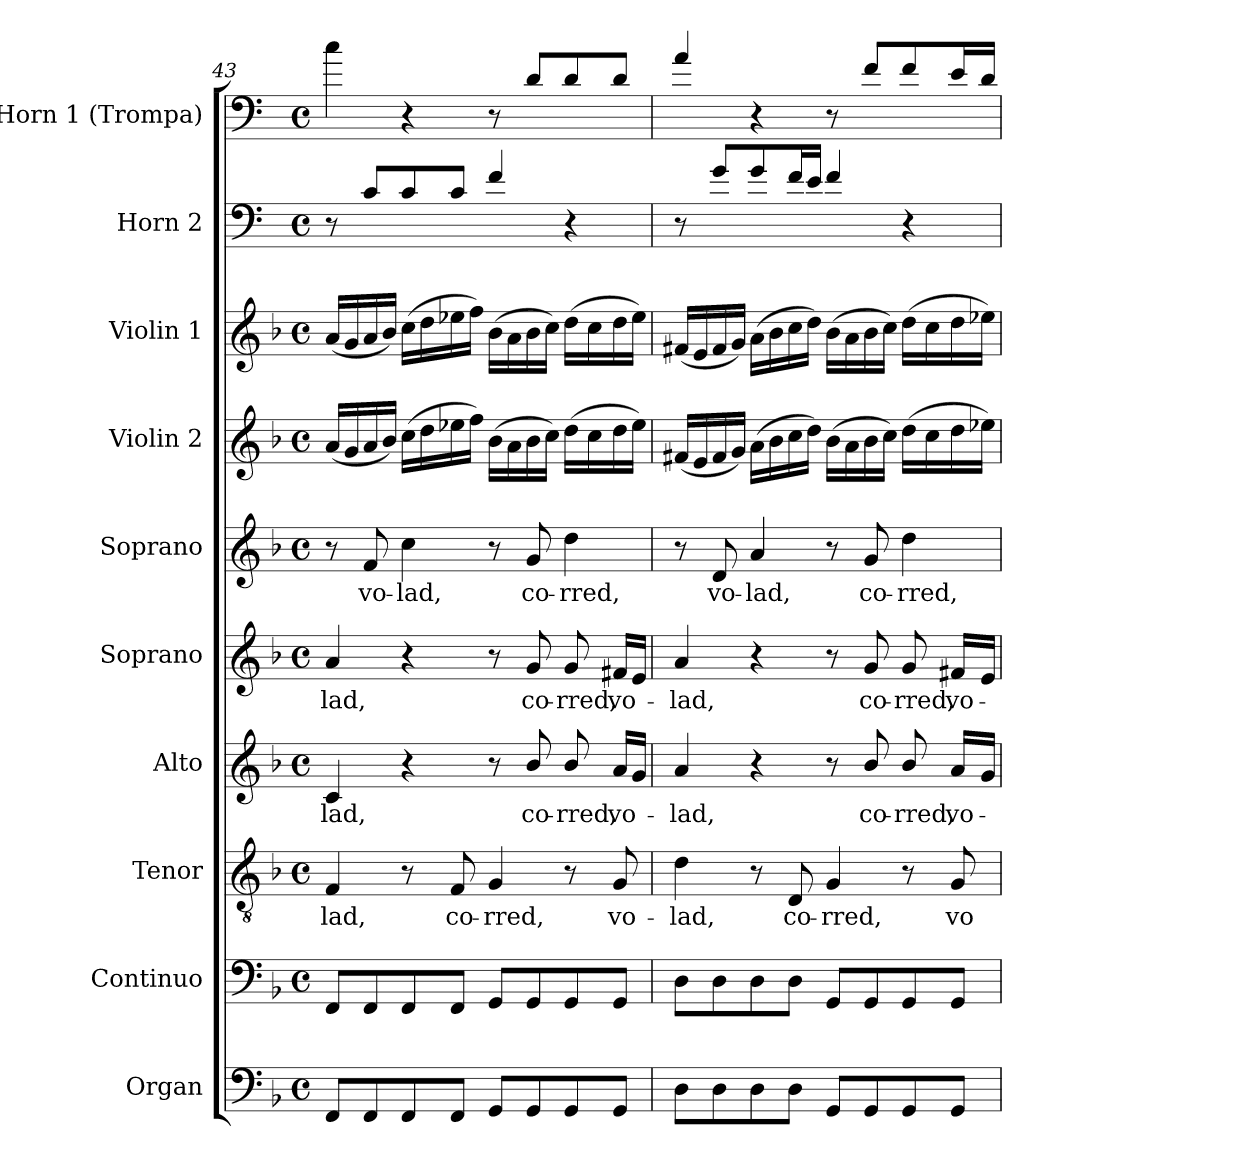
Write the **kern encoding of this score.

**kern	**kern	**kern	**text	**kern	**text	**kern	**text	**kern	**text	**kern	**kern	**kern	**kern
*part10	*part9	*part8	*part8	*part7	*part7	*part6	*part6	*part5	*part5	*part4	*part3	*part2	*part1
*staff10	*staff9	*staff8	*staff8	*staff7	*staff7	*staff6	*staff6	*staff5	*staff5	*staff4	*staff3	*staff2	*staff1
*I"Organ	*I"Continuo	*I"Tenor	*	*I"Alto	*	*I"Soprano	*	*I"Soprano	*	*I"Violin 2	*I"Violin 1	*I"Horn  2	*I"Horn  1 (Trompa)
*I'Org.	*I'Cont.	*I'T.	*	*I'A.	*	*I'S.	*	*I'S.	*	*I'Vln. 2	*I'Vln. 1	*I'Hn.	*I'Hn.
*clefF4	*clefF4	*clefGv2	*	*clefG2	*	*clefG2	*	*clefG2	*	*clefG2	*clefG2	*clefF4	*clefF4
*	*	*ITrd7c12	*	*	*	*	*	*	*	*	*	*ITrd4c7	*ITrd4c7
*k[b-]	*k[b-]	*k[b-]	*	*k[b-]	*	*k[b-]	*	*k[b-]	*	*k[b-]	*k[b-]	*k[b-]	*k[b-]
*F:	*F:	*F:	*	*F:	*	*F:	*	*F:	*	*F:	*F:	*F:	*F:
*M4/4	*M4/4	*M4/4	*	*M4/4	*	*M4/4	*	*M4/4	*	*M4/4	*M4/4	*M4/4	*M4/4
*met(c)	*met(c)	*met(c)	*	*met(c)	*	*met(c)	*	*met(c)	*	*met(c)	*met(c)	*met(c)	*met(c)
=43	=43	=43	=43	=43	=43	=43	=43	=43	=43	=43	=43	=43	=43
!	!	!	!LO:LY:b:color=#000000	!	!	!	!	!	!	!	!	!	!
!	!	!	!	!	!LO:LY:b:color=#000000	!	!	!	!	!	!	!	!
!	!	!	!	!	!	!	!LO:LY:b:color=#000000	!	!	!	!	!	!
8FFi/L	8FFi/L	4FFi/	-lad,	4ci/	-lad,	4ai/	-lad,	8r	.	(16ai/LL	(16ai/LL	8r	4fi\
.	.	.	.	.	.	.	.	.	.	16gi/	16gi/	.	.
!	!	!	!	!	!	!	!	!	!LO:LY:b:color=#000000	!	!	!	!
8FFi/	8FFi/	.	.	.	.	.	.	8fi/	vo-	16ai/	16ai/	8Fi/L	.
.	.	.	.	.	.	.	.	.	.	16b-i/JJ)	16b-i/JJ)	.	.
!	!	!	!	!	!	!	!	!	!LO:LY:b:color=#000000	!	!	!	!
8FFi/	8FFi/	8r	.	4r	.	4r	.	4cci\	-lad,	(16cci\LL	(16cci\LL	8Fi/	4r
.	.	.	.	.	.	.	.	.	.	16ddi\	16ddi\	.	.
!	!	!	!LO:LY:b:color=#000000	!	!	!	!	!	!	!	!	!	!
8FFi/J	8FFi/J	8FFi/	co-	.	.	.	.	.	.	16ee-Xi\	16ee-Xi\	8Fi/J	.
.	.	.	.	.	.	.	.	.	.	16ffi\JJ)	16ffi\JJ)	.	.
!	!	!	!LO:LY:b:color=#000000	!	!	!	!	!	!	!	!	!	!
8GGi/L	8GGi/L	4GGi/	-rred,	8r	.	8r	.	8r	.	(16b-i\LL	(16b-i\LL	4B-i/	8r
.	.	.	.	.	.	.	.	.	.	16ai\	16ai\	.	.
!	!	!	!	!	!LO:LY:b:color=#000000	!	!	!	!	!	!	!	!
!	!	!	!	!	!	!	!LO:LY:b:color=#000000	!	!	!	!	!	!
!	!	!	!	!	!	!	!	!	!LO:LY:b:color=#000000	!	!	!	!
8GGi/	8GGi/	.	.	8b-i/	co-	8gi/	co-	8gi/	co-	16b-i\	16b-i\	.	8Gi/L
.	.	.	.	.	.	.	.	.	.	16cci\JJ)	16cci\JJ)	.	.
!	!	!	!	!	!LO:LY:b:color=#000000	!	!	!	!	!	!	!	!
!	!	!	!	!	!	!	!LO:LY:b:color=#000000	!	!	!	!	!	!
!	!	!	!	!	!	!	!	!	!LO:LY:b:color=#000000	!	!	!	!
8GGi/	8GGi/	8r	.	8b-i/	-rred,	8gi/	-rred,	4ddi\	-rred,	(16ddi\LL	(16ddi\LL	4r	8Gi/
.	.	.	.	.	.	.	.	.	.	16cci\	16cci\	.	.
!	!	!	!LO:LY:b:color=#000000	!	!	!	!	!	!	!	!	!	!
!	!	!	!	!	!LO:LY:b:color=#000000	!	!	!	!	!	!	!	!
!	!	!	!	!	!	!	!LO:LY:b:color=#000000	!	!	!	!	!	!
8GGi/J	8GGi/J	8GGi/	vo-	16ai/LL	vo-	16f#Xi/LL	vo-	.	.	16ddi\	16ddi\	.	8Gi/J
.	.	.	.	16gi/JJ	.	16ei/JJ	.	.	.	16ee-i\JJ)	16ee-i\JJ)	.	.
=44	=44	=44	=44	=44	=44	=44	=44	=44	=44	=44	=44	=44	=44
!	!	!	!LO:LY:b:color=#000000	!	!	!	!	!	!	!	!	!	!
!	!	!	!	!	!LO:LY:b:color=#000000	!	!	!	!	!	!	!	!
!	!	!	!	!	!	!	!LO:LY:b:color=#000000	!	!	!	!	!	!
8Di\L	8Di\L	4Di\	-lad,	4ai/	-lad,	4ai/	-lad,	8r	.	(16f#Xi/LL	(16f#Xi/LL	8r	4di/
.	.	.	.	.	.	.	.	.	.	16ei/	16ei/	.	.
!	!	!	!	!	!	!	!	!	!LO:LY:b:color=#000000	!	!	!	!
8Di\	8Di\	.	.	.	.	.	.	8di/	vo-	16f#i/	16f#i/	8ci/L	.
.	.	.	.	.	.	.	.	.	.	16gi/JJ)	16gi/JJ)	.	.
!	!	!	!	!	!	!	!	!	!LO:LY:b:color=#000000	!	!	!	!
8Di\	8Di\	8r	.	4r	.	4r	.	4ai/	-lad,	(16ai\LL	(16ai\LL	8ci/	4r
.	.	.	.	.	.	.	.	.	.	16b-i\	16b-i\	.	.
!	!	!	!LO:LY:b:color=#000000	!	!	!	!	!	!	!	!	!	!
8Di\J	8Di\J	8DDi/	co-	.	.	.	.	.	.	16cci\	16cci\	16B-i/L	.
.	.	.	.	.	.	.	.	.	.	16ddi\JJ)	16ddi\JJ)	16Ai/JJ	.
!	!	!	!LO:LY:b:color=#000000	!	!	!	!	!	!	!	!	!	!
8GGi/L	8GGi/L	4GGi/	-rred,	8r	.	8r	.	8r	.	(16b-i\LL	(16b-i\LL	4B-i/	8r
.	.	.	.	.	.	.	.	.	.	16ai\	16ai\	.	.
!	!	!	!	!	!LO:LY:b:color=#000000	!	!	!	!	!	!	!	!
!	!	!	!	!	!	!	!LO:LY:b:color=#000000	!	!	!	!	!	!
!	!	!	!	!	!	!	!	!	!LO:LY:b:color=#000000	!	!	!	!
8GGi/	8GGi/	.	.	8b-i/	co-	8gi/	co-	8gi/	co-	16b-i\	16b-i\	.	8B-i/L
.	.	.	.	.	.	.	.	.	.	16cci\JJ)	16cci\JJ)	.	.
!	!	!	!	!	!LO:LY:b:color=#000000	!	!	!	!	!	!	!	!
!	!	!	!	!	!	!	!LO:LY:b:color=#000000	!	!	!	!	!	!
!	!	!	!	!	!	!	!	!	!LO:LY:b:color=#000000	!	!	!	!
8GGi/	8GGi/	8r	.	8b-i/	-rred,	8gi/	-rred,	4ddi\	-rred,	(16ddi\LL	(16ddi\LL	4r	8B-i/
.	.	.	.	.	.	.	.	.	.	16cci\	16cci\	.	.
!	!	!	!LO:LY:b:color=#000000	!	!	!	!	!	!	!	!	!	!
!	!	!	!	!	!LO:LY:b:color=#000000	!	!	!	!	!	!	!	!
!	!	!	!	!	!	!	!LO:LY:b:color=#000000	!	!	!	!	!	!
8GGi/J	8GGi/J	8GGi/	vo-	16ai/LL	vo-	16f#Xi/LL	vo-	.	.	16ddi\	16ddi\	.	16Ai/L
.	.	.	.	16gi/JJ	.	16ei/JJ	.	.	.	16ee-Xi\JJ)	16ee-Xi\JJ)	.	16Gi/JJ
=	=	=	=	=	=	=	=	=	=	=	=	=	=
*-	*-	*-	*-	*-	*-	*-	*-	*-	*-	*-	*-	*-	*-
